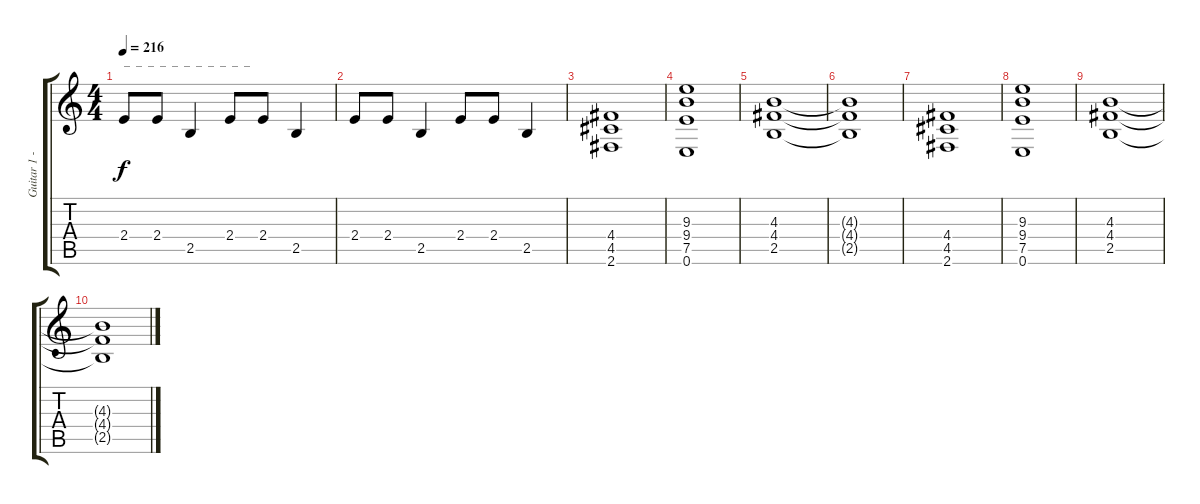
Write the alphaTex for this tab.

\track ("Guitar 1 - Distortion" "Guitar 1 -") {instrument distortionguitar}
\staff {score tabs}
\tuning (E4 B3 G3 D3 A2 E2) {hide}
\ts (4 4)
\tempo 216
\clef g2
\ks c
2.4.8{txt "_  _  _  _  _  _  _  _  _  _  _ " dy f} 2.4.8 2.5.4 2.4.8 2.4.8 2.5.4 |
2.4.8 2.4.8 2.5.4 2.4.8 2.4.8 2.5.4 |
(4.4 4.5 2.6).1 |
(9.3 9.4 7.5 0.6).1 |
(4.3 4.4 2.5).1 |
(4.3{t} 4.4{t} 2.5{t}).1 |
(4.4 4.5 2.6).1 |
(9.3 9.4 7.5 0.6).1 |
(4.3 4.4 2.5).1 |
(4.3{t} 4.4{t} 2.5{t}).1
